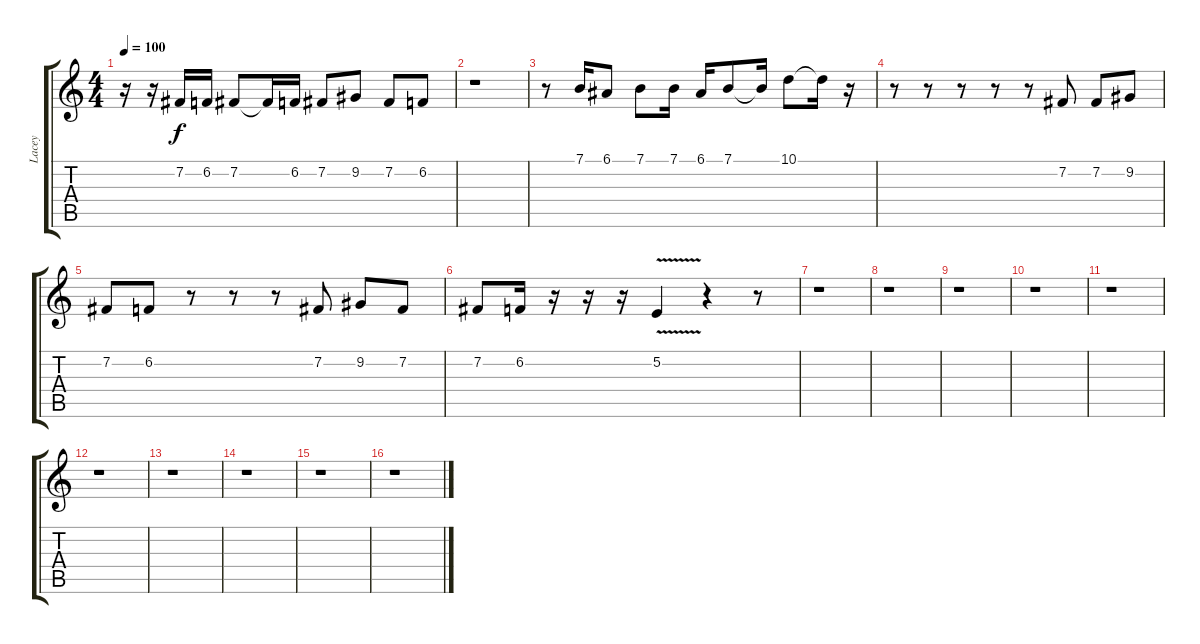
\track ("Lacey" "Lacey") {instrument clarinet}
\staff {score tabs}
\tuning (E4 B3 G3 D3 A2 E2) {hide}
\ts (4 4)
\tempo 100
\clef g2
\ks c
r.16{dy f} r.16 7.2.16 6.2.16 7.2.8 7.2{t}.16 6.2.16 7.2.8 9.2.8 7.2.8 6.2.8 |
r.1 |
r.8 7.1.16 6.1.8 7.1.8 7.1.16 6.1.16 7.1.8 7.1{t}.16 10.1.8 10.1{t}.16 r.16 |
r.8 r.8 r.8 r.8 r.8 7.2.8 7.2.8 9.2.8 |
7.2.8 6.2.8 r.8 r.8 r.8 7.2.8 9.2.8 7.2.8 |
7.2.8 6.2.16 r.16 r.16 r.16 5.2{v}.4 r.4 r.8 |
r.1 |
r.1 |
r.1 |
r.1 |
r.1 |
r.1 |
r.1 |
r.1 |
r.1 |
r.1
